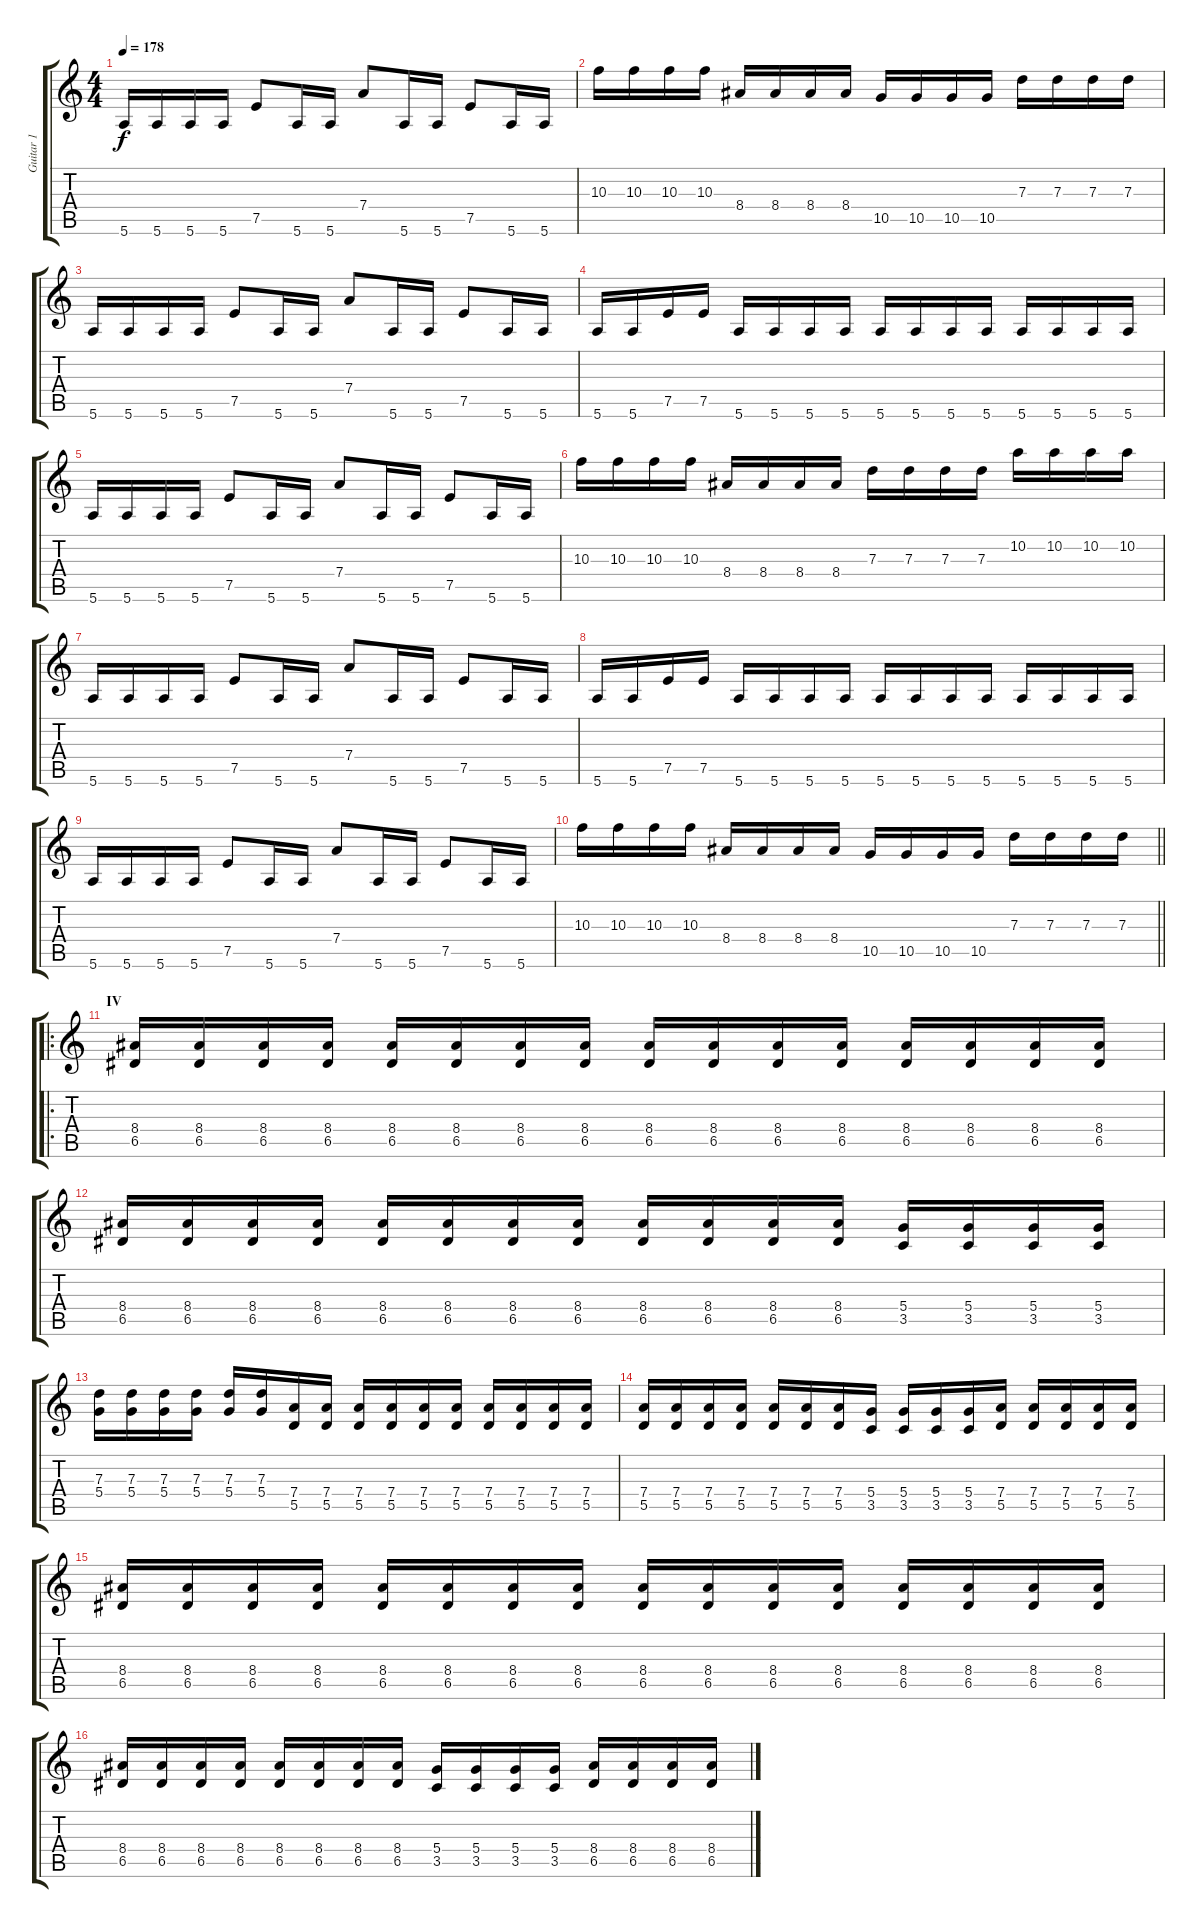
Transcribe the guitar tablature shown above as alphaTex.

\track ("Guitar 1" "Guitar 1") {instrument distortionguitar}
\staff {score tabs}
\tuning (E4 B3 G3 D3 A2 E2) {hide}
\ts (4 4)
\tempo 178
\clef g2
\ks c
5.6.16{dy f} 5.6.16 5.6.16 5.6.16 7.5.8 5.6.16 5.6.16 7.4.8 5.6.16 5.6.16 7.5.8 5.6.16 5.6.16 |
10.3.16 10.3.16 10.3.16 10.3.16 8.4.16 8.4.16 8.4.16 8.4.16 10.5.16 10.5.16 10.5.16 10.5.16 7.3.16 7.3.16 7.3.16 7.3.16 |
5.6.16 5.6.16 5.6.16 5.6.16 7.5.8 5.6.16 5.6.16 7.4.8 5.6.16 5.6.16 7.5.8 5.6.16 5.6.16 |
5.6.16 5.6.16 7.5.16 7.5.16 5.6.16 5.6.16 5.6.16 5.6.16 5.6.16 5.6.16 5.6.16 5.6.16 5.6.16 5.6.16 5.6.16 5.6.16 |
5.6.16 5.6.16 5.6.16 5.6.16 7.5.8 5.6.16 5.6.16 7.4.8 5.6.16 5.6.16 7.5.8 5.6.16 5.6.16 |
10.3.16 10.3.16 10.3.16 10.3.16 8.4.16 8.4.16 8.4.16 8.4.16 7.3.16 7.3.16 7.3.16 7.3.16 10.2.16 10.2.16 10.2.16 10.2.16 |
5.6.16 5.6.16 5.6.16 5.6.16 7.5.8 5.6.16 5.6.16 7.4.8 5.6.16 5.6.16 7.5.8 5.6.16 5.6.16 |
5.6.16 5.6.16 7.5.16 7.5.16 5.6.16 5.6.16 5.6.16 5.6.16 5.6.16 5.6.16 5.6.16 5.6.16 5.6.16 5.6.16 5.6.16 5.6.16 |
5.6.16 5.6.16 5.6.16 5.6.16 7.5.8 5.6.16 5.6.16 7.4.8 5.6.16 5.6.16 7.5.8 5.6.16 5.6.16 |
\barLineRight lightlight
10.3.16 10.3.16 10.3.16 10.3.16 8.4.16 8.4.16 8.4.16 8.4.16 10.5.16 10.5.16 10.5.16 10.5.16 7.3.16 7.3.16 7.3.16 7.3.16 |
\ro
\section ("" "IV")
(8.4 6.5).16 (8.4 6.5).16 (8.4 6.5).16 (8.4 6.5).16 (8.4 6.5).16 (8.4 6.5).16 (8.4 6.5).16 (8.4 6.5).16 (8.4 6.5).16 (8.4 6.5).16 (8.4 6.5).16 (8.4 6.5).16 (8.4 6.5).16 (8.4 6.5).16 (8.4 6.5).16 (8.4 6.5).16 |
(8.4 6.5).16 (8.4 6.5).16 (8.4 6.5).16 (8.4 6.5).16 (8.4 6.5).16 (8.4 6.5).16 (8.4 6.5).16 (8.4 6.5).16 (8.4 6.5).16 (8.4 6.5).16 (8.4 6.5).16 (8.4 6.5).16 (5.4 3.5).16 (5.4 3.5).16 (5.4 3.5).16 (5.4 3.5).16 |
(7.3 5.4).16 (7.3 5.4).16 (7.3 5.4).16 (7.3 5.4).16 (7.3 5.4).16 (7.3 5.4).16 (7.4 5.5).16 (7.4 5.5).16 (7.4 5.5).16 (7.4 5.5).16 (7.4 5.5).16 (7.4 5.5).16 (7.4 5.5).16 (7.4 5.5).16 (7.4 5.5).16 (7.4 5.5).16 |
(7.4 5.5).16 (7.4 5.5).16 (7.4 5.5).16 (7.4 5.5).16 (7.4 5.5).16 (7.4 5.5).16 (7.4 5.5).16 (5.4 3.5).16 (5.4 3.5).16 (5.4 3.5).16 (5.4 3.5).16 (7.4 5.5).16 (7.4 5.5).16 (7.4 5.5).16 (7.4 5.5).16 (7.4 5.5).16 |
(8.4 6.5).16 (8.4 6.5).16 (8.4 6.5).16 (8.4 6.5).16 (8.4 6.5).16 (8.4 6.5).16 (8.4 6.5).16 (8.4 6.5).16 (8.4 6.5).16 (8.4 6.5).16 (8.4 6.5).16 (8.4 6.5).16 (8.4 6.5).16 (8.4 6.5).16 (8.4 6.5).16 (8.4 6.5).16 |
(8.4 6.5).16 (8.4 6.5).16 (8.4 6.5).16 (8.4 6.5).16 (8.4 6.5).16 (8.4 6.5).16 (8.4 6.5).16 (8.4 6.5).16 (5.4 3.5).16 (5.4 3.5).16 (5.4 3.5).16 (5.4 3.5).16 (8.4 6.5).16 (8.4 6.5).16 (8.4 6.5).16 (8.4 6.5).16
